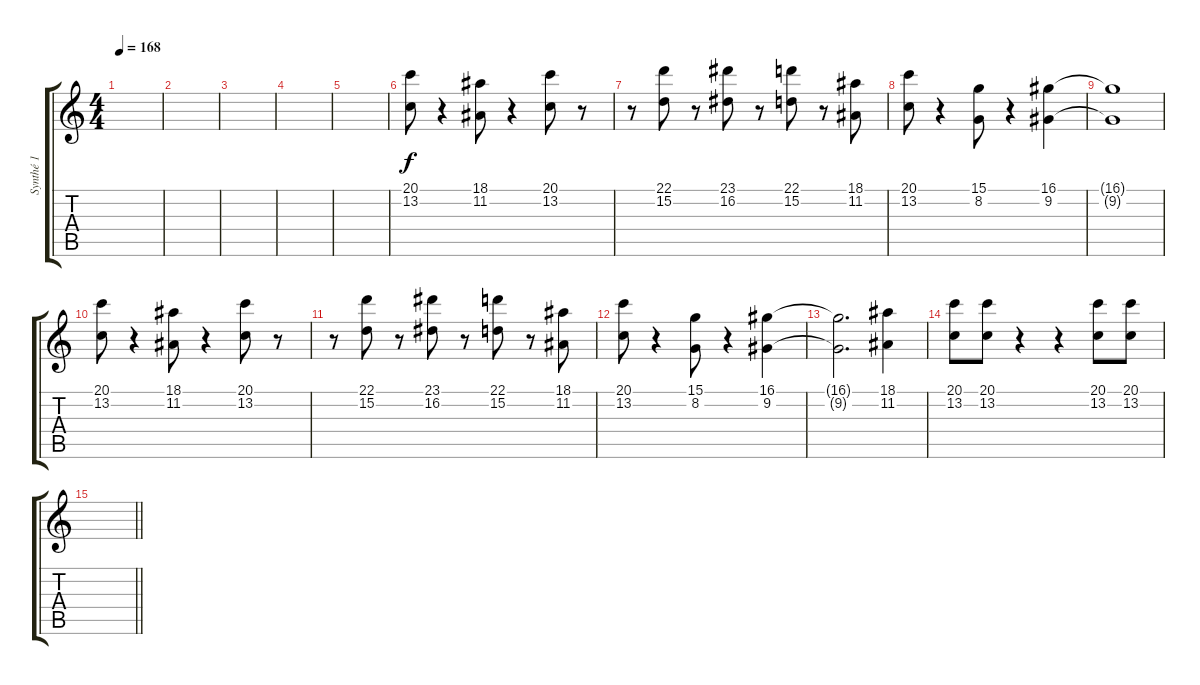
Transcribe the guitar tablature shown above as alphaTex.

\track ("Synthé 1" "Synthé 1") {instrument stringensemble1}
\staff {score tabs}
\tuning (E4 B3 G3 D3 A2 E2) {hide}
\ts (4 4)
\tempo 168
\clef g2
\ks c
|
|
|
|
|
(20.1 13.2).8 r.4 (18.1 11.2).8 r.4 (20.1 13.2).8 r.8 |
r.8 (22.1 15.2).8 r.8 (23.1 16.2).8 r.8 (22.1 15.2).8 r.8 (18.1 11.2).8 |
(20.1 13.2).8 r.4 (15.1 8.2).8 r.4 (16.1 9.2).4 |
(16.1{t} 9.2{t}).1 |
(20.1 13.2).8 r.4 (18.1 11.2).8 r.4 (20.1 13.2).8 r.8 |
r.8 (22.1 15.2).8 r.8 (23.1 16.2).8 r.8 (22.1 15.2).8 r.8 (18.1 11.2).8 |
(20.1 13.2).8 r.4 (15.1 8.2).8 r.4 (16.1 9.2).4 |
(16.1{t} 9.2{t}).2{d} (18.1 11.2).4 |
(20.1 13.2).8 (20.1 13.2).8 r.4 r.4 (20.1 13.2).8 (20.1 13.2).8 |
\barLineRight lightlight
